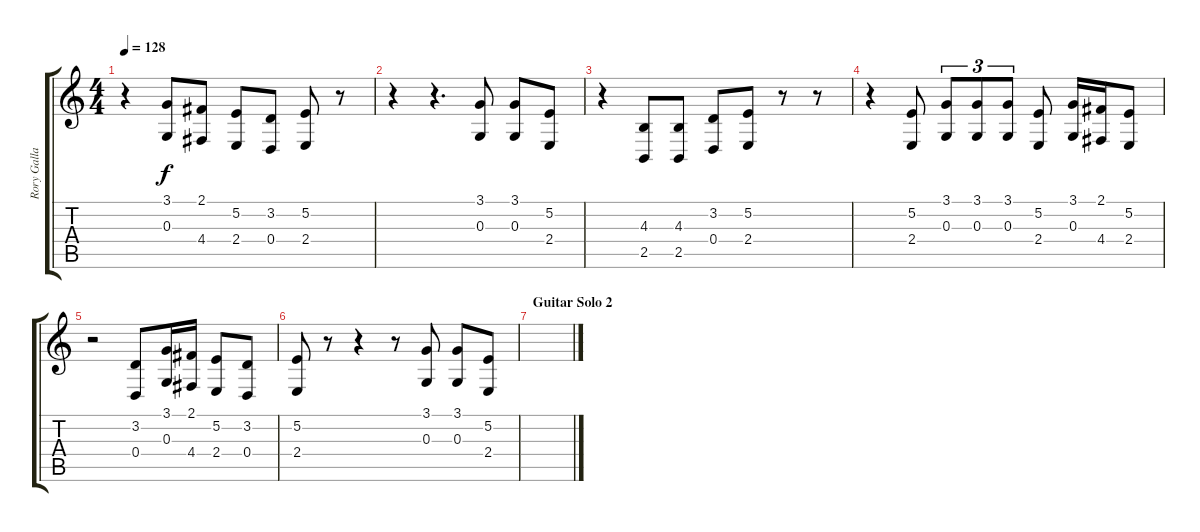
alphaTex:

\track ("Rory Gallagher Vocals" "Rory Galla") {instrument sopranosax}
\staff {score tabs}
\tuning (E4 B3 G3 D3 A2 E2) {hide}
\ts (4 4)
\tempo 128
\clef g2
\ks c
r.4{dy f} (3.1 0.3).8 (2.1 4.4).8 (5.2 2.4).8 (3.2 0.4).8 (5.2 2.4).8 r.8 |
r.4 r.4{d} (3.1 0.3).8 (3.1 0.3).8 (5.2 2.4).8 |
r.4 (4.3 2.5).8 (4.3 2.5).8 (3.2 0.4).8 (5.2 2.4).8 r.8 r.8 |
r.4 (5.2 2.4).8 (3.1 0.3).8{tu (3 2)} (3.1 0.3).8{tu (3 2)} (3.1 0.3).8{tu (3 2)} (5.2 2.4).8 (3.1 0.3).16 (2.1 4.4).16 (5.2 2.4).8 |
r.2 (3.2 0.4).8 (3.1 0.3).16 (2.1 4.4).16 (5.2 2.4).8 (3.2 0.4).8 |
(5.2 2.4).8 r.8 r.4 r.8 (3.1 0.3).8 (3.1 0.3).8 (5.2 2.4).8 |
\section ("" "Guitar Solo 2")
